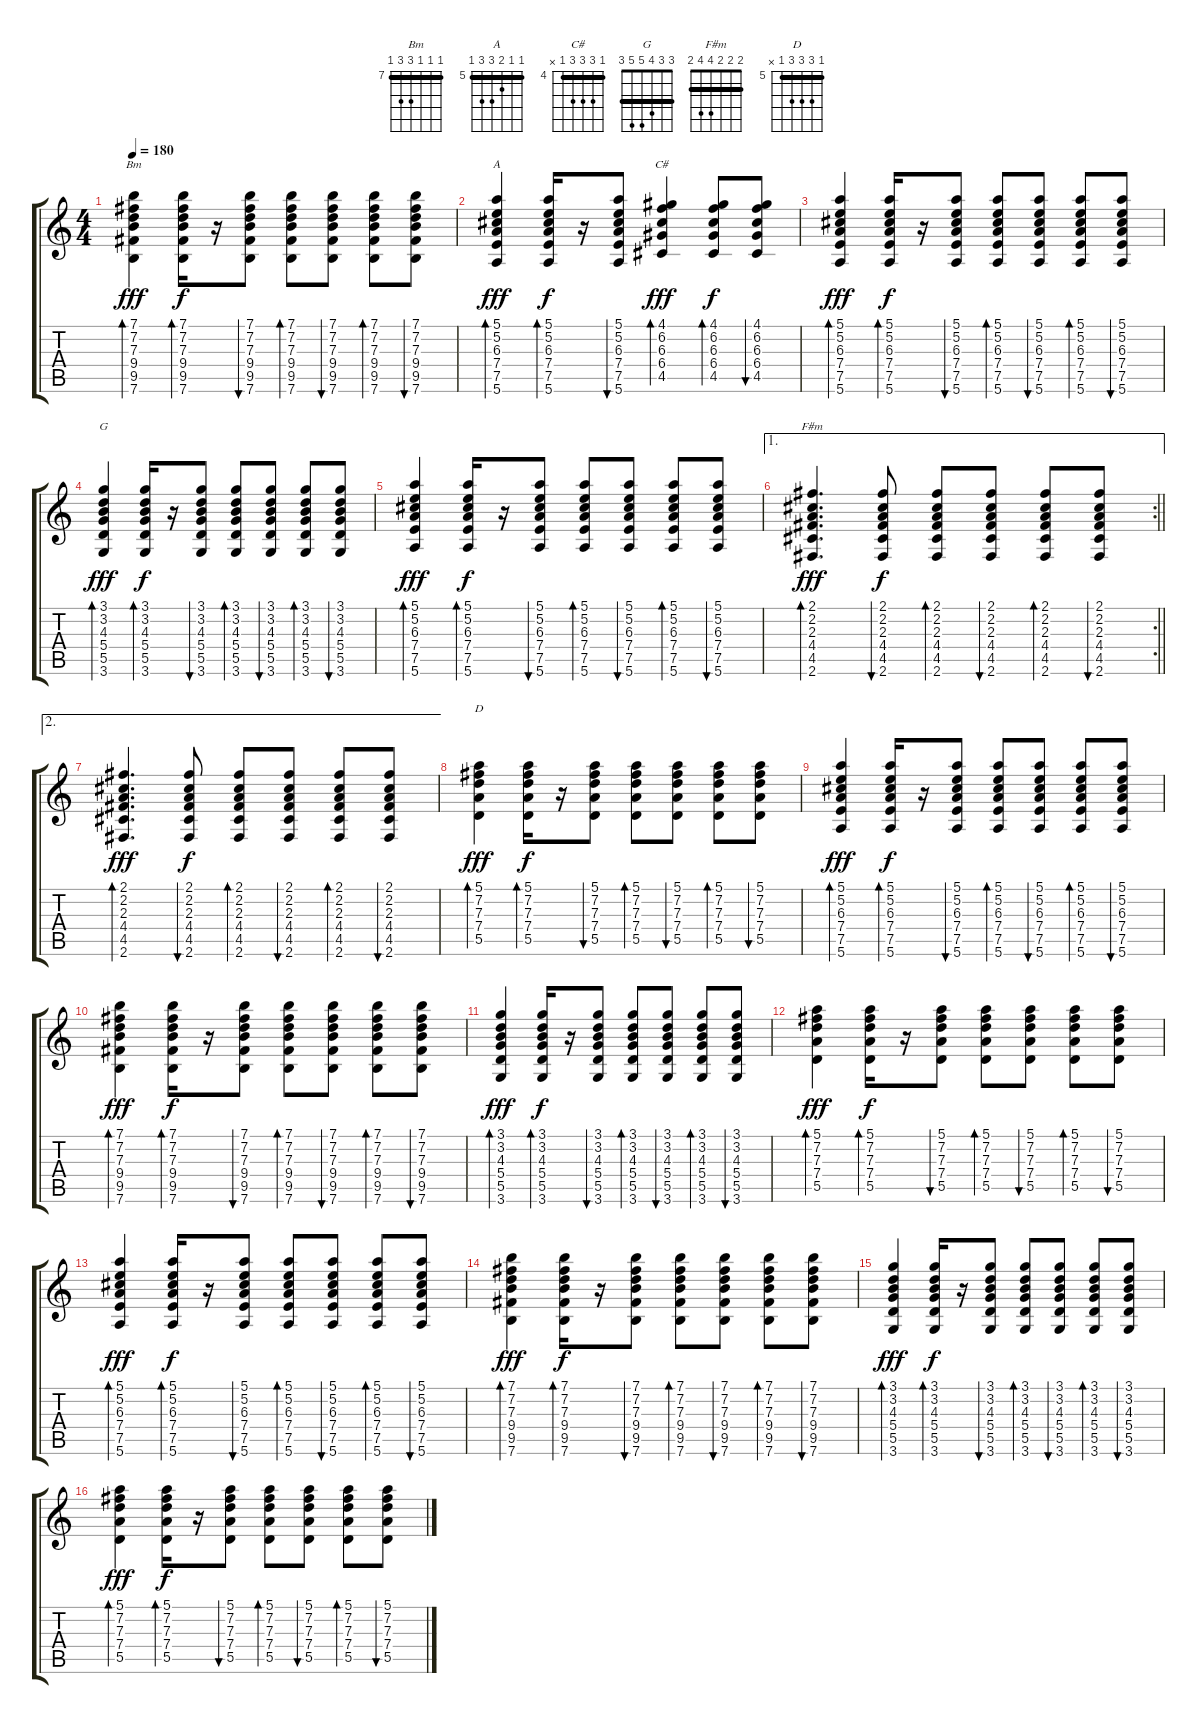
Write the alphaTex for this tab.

\track "" {instrument acousticguitarsteel}
\staff {score tabs}
\tuning (E4 B3 G3 D3 A2 E2) {hide}
\chord ("Bm" 7 7 7 9 9 7) {firstfret 7 barre 7}
\chord ("A" 5 5 6 7 7 5) {firstfret 5 barre 5}
\chord ("C#" 4 6 6 6 4 x) {firstfret 4 barre 4}
\chord ("G" 3 3 4 5 5 3) {barre 3}
\chord ("F#m" 2 2 2 4 4 2) {barre 2}
\chord ("D" 5 7 7 7 5 x) {firstfret 5 barre 5}
\ts (4 4)
\tempo 180
\clef g2
\ks c
(7.1 7.2 7.3 9.4 9.5 7.6).4{bd 30 ch "Bm" dy fff} (7.1 7.2 7.3 9.4 9.5 7.6).16{bd 30 dy f} r.16 (7.1 7.2 7.3 9.4 9.5 7.6).8{bu 30} (7.1 7.2 7.3 9.4 9.5 7.6).8{bd 30} (7.1 7.2 7.3 9.4 9.5 7.6).8{bu 30} (7.1 7.2 7.3 9.4 9.5 7.6).8{bd 30} (7.1 7.2 7.3 9.4 9.5 7.6).8{bu 30} |
(5.1 5.2 6.3 7.4 7.5 5.6).4{bd 30 ch "A" dy fff} (5.1 5.2 6.3 7.4 7.5 5.6).16{bd 30 dy f} r.16 (5.1 5.2 6.3 7.4 7.5 5.6).8{bu 30} (4.1 6.2 6.3 6.4 4.5).4{bd 30 ch "C#" dy fff} (4.1 6.2 6.3 6.4 4.5).8{bd 30 dy f} (4.1 6.2 6.3 6.4 4.5).8{bu 30} |
(5.1 5.2 6.3 7.4 7.5 5.6).4{bd 30 dy fff} (5.1 5.2 6.3 7.4 7.5 5.6).16{bd 30 dy f} r.16 (5.1 5.2 6.3 7.4 7.5 5.6).8{bu 30} (5.1 5.2 6.3 7.4 7.5 5.6).8{bd 30} (5.1 5.2 6.3 7.4 7.5 5.6).8{bu 30} (5.1 5.2 6.3 7.4 7.5 5.6).8{bd 30} (5.1 5.2 6.3 7.4 7.5 5.6).8{bu 30} |
(3.1 3.2 4.3 5.4 5.5 3.6).4{bd 30 ch "G" dy fff} (3.1 3.2 4.3 5.4 5.5 3.6).16{bd 30 dy f} r.16 (3.1 3.2 4.3 5.4 5.5 3.6).8{bu 30} (3.1 3.2 4.3 5.4 5.5 3.6).8{bd 30} (3.1 3.2 4.3 5.4 5.5 3.6).8{bu 30} (3.1 3.2 4.3 5.4 5.5 3.6).8{bd 30} (3.1 3.2 4.3 5.4 5.5 3.6).8{bu 30} |
(5.1 5.2 6.3 7.4 7.5 5.6).4{bd 30 dy fff} (5.1 5.2 6.3 7.4 7.5 5.6).16{bd 30 dy f} r.16 (5.1 5.2 6.3 7.4 7.5 5.6).8{bu 30} (5.1 5.2 6.3 7.4 7.5 5.6).8{bd 30} (5.1 5.2 6.3 7.4 7.5 5.6).8{bu 30} (5.1 5.2 6.3 7.4 7.5 5.6).8{bd 30} (5.1 5.2 6.3 7.4 7.5 5.6).8{bu 30} |
\ae 1
\rc 2
\barLineRight lightlight
(2.1 2.2 2.3 4.4 4.5 2.6).4{d bd 30 ch "F#m" dy fff} (2.1 2.2 2.3 4.4 4.5 2.6).8{bu 30 dy f} (2.1 2.2 2.3 4.4 4.5 2.6).8{bd 30} (2.1 2.2 2.3 4.4 4.5 2.6).8{bu 30} (2.1 2.2 2.3 4.4 4.5 2.6).8{bd 30} (2.1 2.2 2.3 4.4 4.5 2.6).8{bu 30} |
\ae 2
(2.1 2.2 2.3 4.4 4.5 2.6).4{d bd 30 dy fff} (2.1 2.2 2.3 4.4 4.5 2.6).8{bu 30 dy f} (2.1 2.2 2.3 4.4 4.5 2.6).8{bd 30} (2.1 2.2 2.3 4.4 4.5 2.6).8{bu 30} (2.1 2.2 2.3 4.4 4.5 2.6).8{bd 30} (2.1 2.2 2.3 4.4 4.5 2.6).8{bu 30} |
(5.1 7.2 7.3 7.4 5.5).4{bd 30 ch "D" dy fff} (5.1 7.2 7.3 7.4 5.5).16{bd 30 dy f} r.16 (5.1 7.2 7.3 7.4 5.5).8{bu 30} (5.1 7.2 7.3 7.4 5.5).8{bd 30} (5.1 7.2 7.3 7.4 5.5).8{bu 30} (5.1 7.2 7.3 7.4 5.5).8{bd 30} (5.1 7.2 7.3 7.4 5.5).8{bu 30} |
(5.1 5.2 6.3 7.4 7.5 5.6).4{bd 30 dy fff} (5.1 5.2 6.3 7.4 7.5 5.6).16{bd 30 dy f} r.16 (5.1 5.2 6.3 7.4 7.5 5.6).8{bu 30} (5.1 5.2 6.3 7.4 7.5 5.6).8{bd 30} (5.1 5.2 6.3 7.4 7.5 5.6).8{bu 30} (5.1 5.2 6.3 7.4 7.5 5.6).8{bd 30} (5.1 5.2 6.3 7.4 7.5 5.6).8{bu 30} |
(7.1 7.2 7.3 9.4 9.5 7.6).4{bd 30 dy fff} (7.1 7.2 7.3 9.4 9.5 7.6).16{bd 30 dy f} r.16 (7.1 7.2 7.3 9.4 9.5 7.6).8{bu 30} (7.1 7.2 7.3 9.4 9.5 7.6).8{bd 30} (7.1 7.2 7.3 9.4 9.5 7.6).8{bu 30} (7.1 7.2 7.3 9.4 9.5 7.6).8{bd 30} (7.1 7.2 7.3 9.4 9.5 7.6).8{bu 30} |
(3.1 3.2 4.3 5.4 5.5 3.6).4{bd 30 dy fff} (3.1 3.2 4.3 5.4 5.5 3.6).16{bd 30 dy f} r.16 (3.1 3.2 4.3 5.4 5.5 3.6).8{bu 30} (3.1 3.2 4.3 5.4 5.5 3.6).8{bd 30} (3.1 3.2 4.3 5.4 5.5 3.6).8{bu 30} (3.1 3.2 4.3 5.4 5.5 3.6).8{bd 30} (3.1 3.2 4.3 5.4 5.5 3.6).8{bu 30} |
(5.1 7.2 7.3 7.4 5.5).4{bd 30 dy fff} (5.1 7.2 7.3 7.4 5.5).16{bd 30 dy f} r.16 (5.1 7.2 7.3 7.4 5.5).8{bu 30} (5.1 7.2 7.3 7.4 5.5).8{bd 30} (5.1 7.2 7.3 7.4 5.5).8{bu 30} (5.1 7.2 7.3 7.4 5.5).8{bd 30} (5.1 7.2 7.3 7.4 5.5).8{bu 30} |
(5.1 5.2 6.3 7.4 7.5 5.6).4{bd 30 dy fff} (5.1 5.2 6.3 7.4 7.5 5.6).16{bd 30 dy f} r.16 (5.1 5.2 6.3 7.4 7.5 5.6).8{bu 30} (5.1 5.2 6.3 7.4 7.5 5.6).8{bd 30} (5.1 5.2 6.3 7.4 7.5 5.6).8{bu 30} (5.1 5.2 6.3 7.4 7.5 5.6).8{bd 30} (5.1 5.2 6.3 7.4 7.5 5.6).8{bu 30} |
(7.1 7.2 7.3 9.4 9.5 7.6).4{bd 30 dy fff} (7.1 7.2 7.3 9.4 9.5 7.6).16{bd 30 dy f} r.16 (7.1 7.2 7.3 9.4 9.5 7.6).8{bu 30} (7.1 7.2 7.3 9.4 9.5 7.6).8{bd 30} (7.1 7.2 7.3 9.4 9.5 7.6).8{bu 30} (7.1 7.2 7.3 9.4 9.5 7.6).8{bd 30} (7.1 7.2 7.3 9.4 9.5 7.6).8{bu 30} |
(3.1 3.2 4.3 5.4 5.5 3.6).4{bd 30 dy fff} (3.1 3.2 4.3 5.4 5.5 3.6).16{bd 30 dy f} r.16 (3.1 3.2 4.3 5.4 5.5 3.6).8{bu 30} (3.1 3.2 4.3 5.4 5.5 3.6).8{bd 30} (3.1 3.2 4.3 5.4 5.5 3.6).8{bu 30} (3.1 3.2 4.3 5.4 5.5 3.6).8{bd 30} (3.1 3.2 4.3 5.4 5.5 3.6).8{bu 30} |
(5.1 7.2 7.3 7.4 5.5).4{bd 30 dy fff} (5.1 7.2 7.3 7.4 5.5).16{bd 30 dy f} r.16 (5.1 7.2 7.3 7.4 5.5).8{bu 30} (5.1 7.2 7.3 7.4 5.5).8{bd 30} (5.1 7.2 7.3 7.4 5.5).8{bu 30} (5.1 7.2 7.3 7.4 5.5).8{bd 30} (5.1 7.2 7.3 7.4 5.5).8{bu 30}
